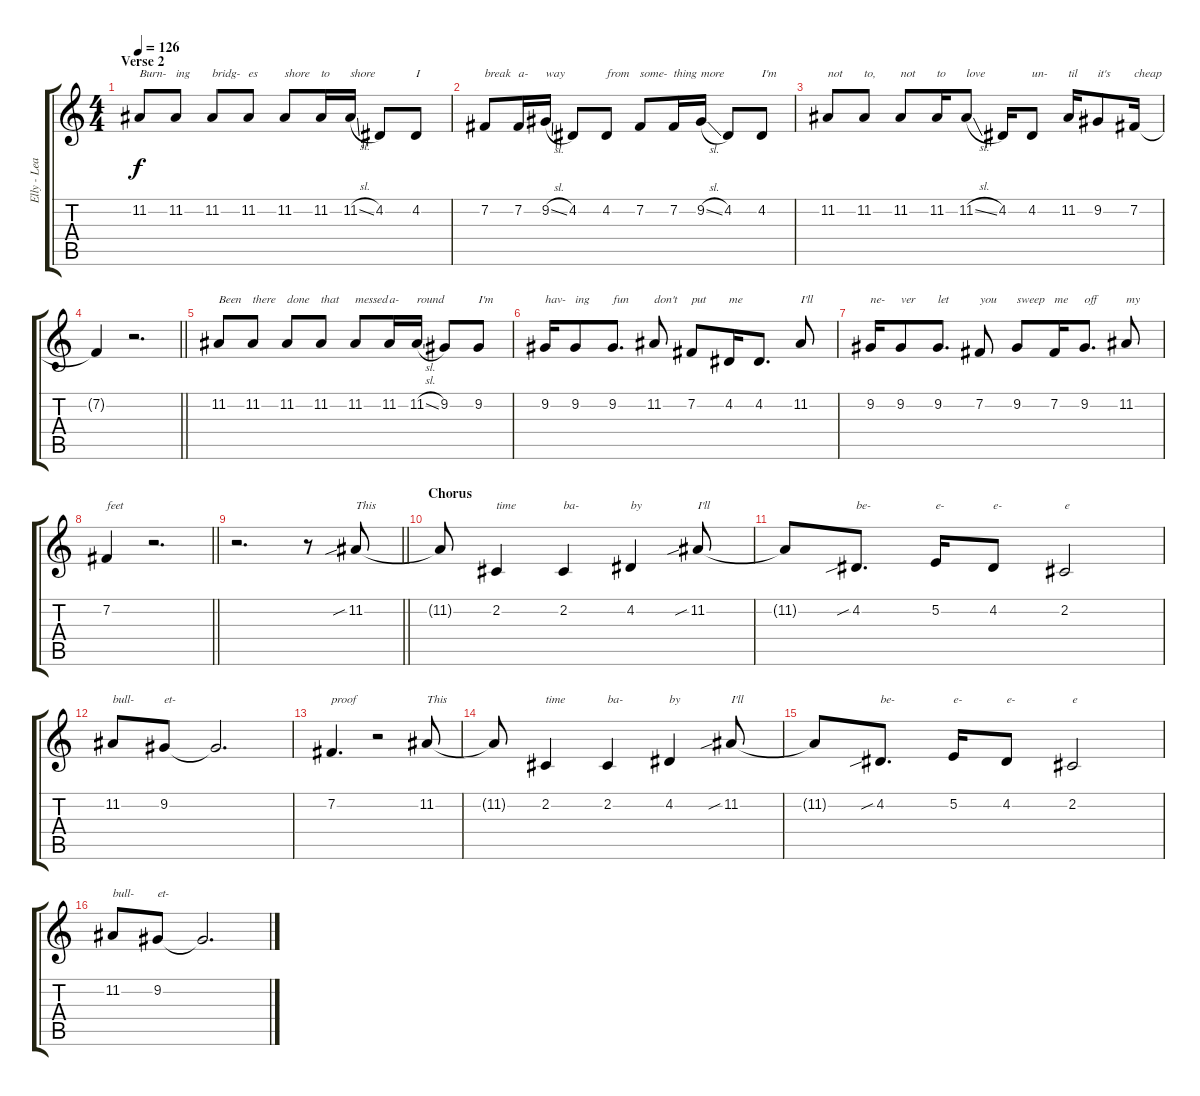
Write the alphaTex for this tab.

\track ("Elly - Lead Vocals" "Elly - Lea") {instrument altosax}
\staff {score tabs}
\tuning (E4 B3 G3 D3 A2 E2) {hide}
\ts (4 4)
\section ("" "Verse 2")
\tempo 126
\clef g2
\ks c
11.2.8{txt "Burn-" dy f} 11.2.8{txt "ing"} 11.2.8{txt "bridg-"} 11.2.8{txt "es"} 11.2.8{txt "shore"} 11.2.16{txt "to"} 11.2{sl}.16{txt "shore"} 4.2.8 4.2.8{txt "I"} |
7.2.8{txt "break"} 7.2.16{txt "a-"} 9.2{sl}.16{txt "way"} 4.2.8 4.2.8{txt "from"} 7.2.8{txt "some-"} 7.2.16{txt "thing"} 9.2{sl}.16{txt "more"} 4.2.8 4.2.8{txt "I'm"} |
11.2.8{txt "not"} 11.2.8{txt "to,"} 11.2.8{txt "not"} 11.2.16{txt "to"} 11.2{sl}.8{txt "love"} 4.2.16 4.2.8{txt "un-"} 11.2.16{txt "til"} 9.2.8{txt "it's"} 7.2.16{txt "cheap"} |
\barLineRight lightlight
7.2{t}.4 r.2{d} |
11.2.8{txt "Been"} 11.2.8{txt "there"} 11.2.8{txt "done"} 11.2.8{txt "that"} 11.2.8{txt "messed"} 11.2.16{txt "a-"} 11.2{sl}.16{txt "round"} 9.2.8 9.2.8{txt "I'm"} |
9.2.16{txt "hav-"} 9.2.8{txt "ing"} 9.2.8{d txt "fun"} 11.2.8{txt "don't"} 7.2.8{txt "put"} 4.2.16{txt "me"} 4.2.8{d} 11.2.8{txt "I'll"} |
9.2.16{txt "ne-"} 9.2.8{txt "ver"} 9.2.8{d txt "let"} 7.2.8{txt "you"} 9.2.8{txt "sweep"} 7.2.16{txt "me"} 9.2.8{d txt "off"} 11.2.8{txt "my"} |
\barLineRight lightlight
7.2.4{txt "feet"} r.2{d} |
\barLineRight lightlight
r.2{d} r.8 11.2{sib}.8{txt "This"} |
\section ("" "Chorus")
11.2{t}.8 2.2.4{txt "time"} 2.2.4{txt "ba-"} 4.2.4{txt "by"} 11.2{sib}.8{txt "I'll"} |
11.2{t}.8 4.2{sib}.8{d txt "be-"} 5.2.16{txt "e-"} 4.2.8{txt "e-"} 2.2.2{txt "e"} |
11.2.8{txt "bull-"} 9.2.8{txt "et-"} 9.2{t}.2{d} |
7.2.4{d txt "proof"} r.2 11.2.8{txt "This"} |
11.2{t}.8 2.2.4{txt "time"} 2.2.4{txt "ba-"} 4.2.4{txt "by"} 11.2{sib}.8{txt "I'll"} |
11.2{t}.8 4.2{sib}.8{d txt "be-"} 5.2.16{txt "e-"} 4.2.8{txt "e-"} 2.2.2{txt "e"} |
11.2.8{txt "bull-"} 9.2.8{txt "et-"} 9.2{t}.2{d}
